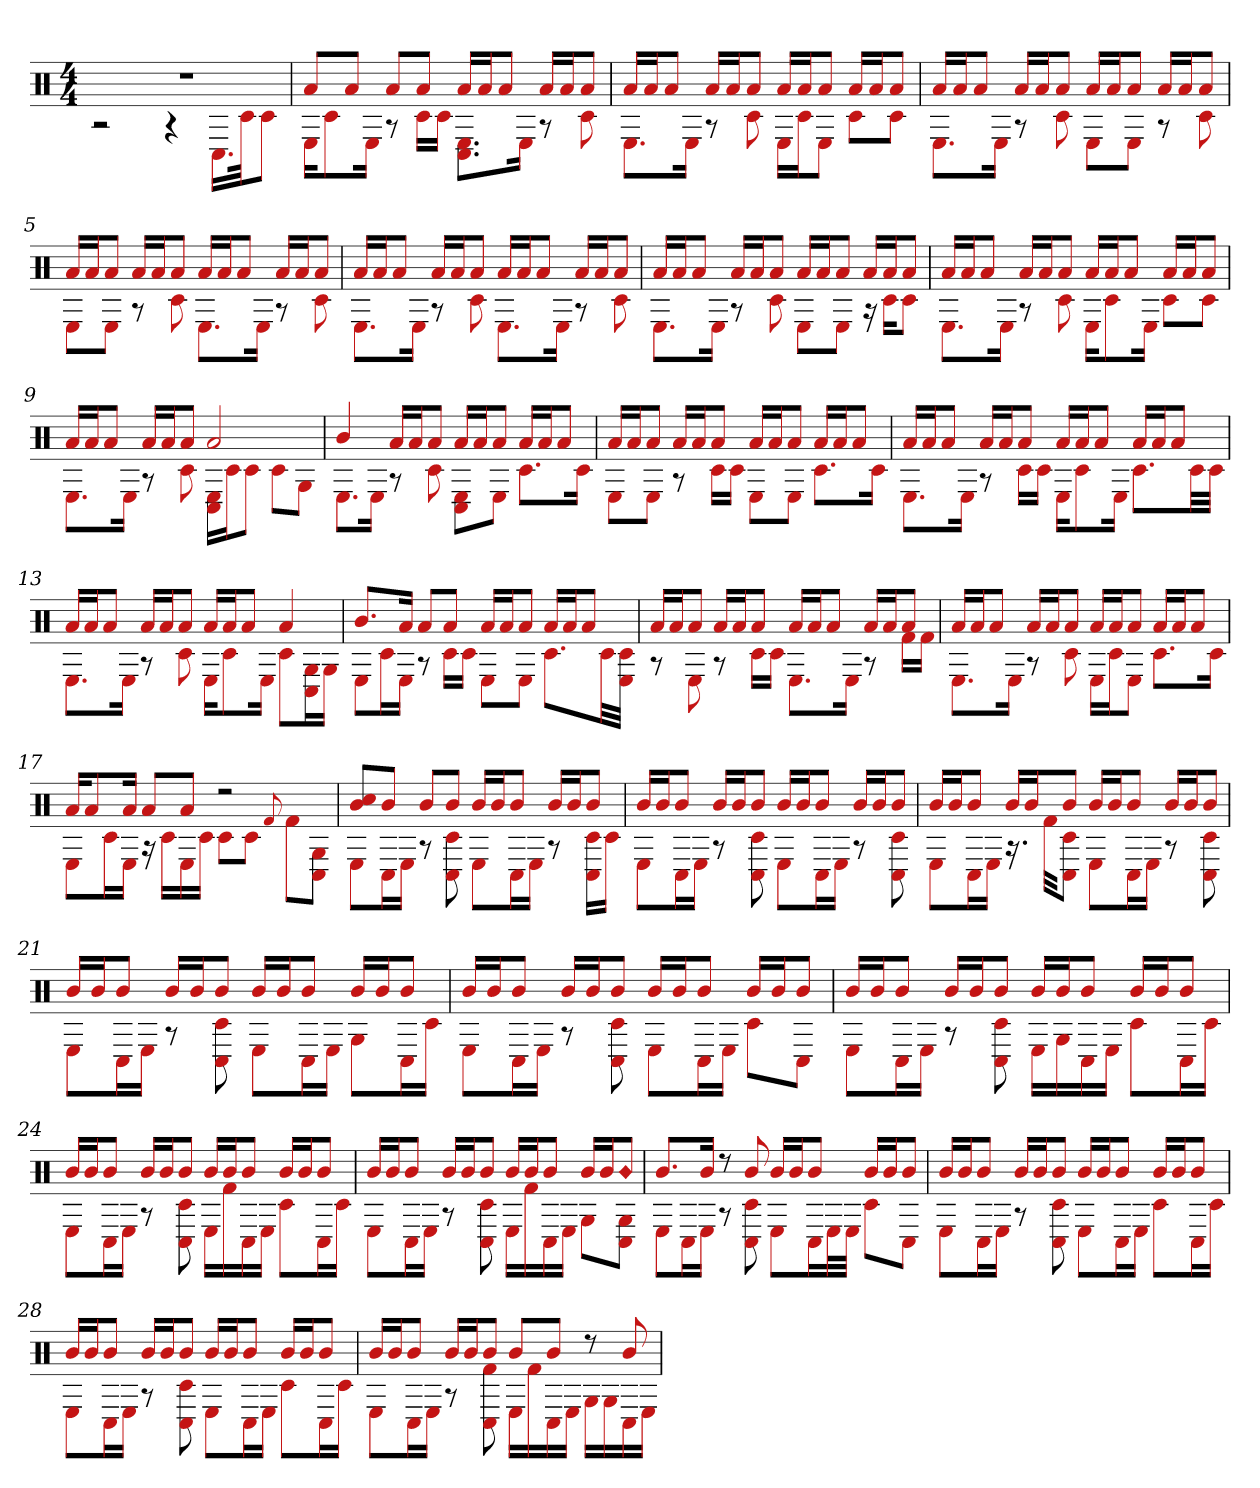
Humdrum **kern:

**kern
*part1
*staff1
*clefX
*k[]
*M4/4
=1
*^
1r	2r
.	4r
.	16.C#LL
.	32c#Jk
.	8c#J
=2	=2
8aL	16EKL
.	8c#
8aJ	.
.	16EJk
8aL	8r
8aJ	16c#LL
.	16c#JJ
16aLL	8.C# 8.EL
16aJ	.
8aJ	.
.	16EJk
16aLL	8r
16aJ	.
8aJ	8c#
=3	=3
16aLL	8.EL
16aJ	.
8aJ	.
.	16EJk
16aLL	8r
16aJ	.
8aJ	8c#
16aLL	16ELL
16aJ	16c#J
8aJ	8EJ
16aLL	8c#L
16aJ	.
8aJ	8c#J
=4	=4
16aLL	8.EL
16aJ	.
8aJ	.
.	16EJk
16aLL	8r
16aJ	.
8aJ	8c#
16aLL	8EL
16aJ	.
8aJ	8EJ
16aLL	8r
16aJ	.
8aJ	8c#
=5	=5
16aLL	8EL
16aJ	.
8aJ	8EJ
16aLL	8r
16aJ	.
8aJ	8c#
16aLL	8.EL
16aJ	.
8aJ	.
.	16EJk
16aLL	8r
16aJ	.
8aJ	8c#
=6	=6
16aLL	8.EL
16aJ	.
8aJ	.
.	16EJk
16aLL	8r
16aJ	.
8aJ	8c#
16aLL	8.EL
16aJ	.
8aJ	.
.	16EJk
16aLL	8r
16aJ	.
8aJ	8c#
=7	=7
16aLL	8.EL
16aJ	.
8aJ	.
.	16EJk
16aLL	8r
16aJ	.
8aJ	8c#
16aLL	8EL
16aJ	.
8aJ	8EJ
16aLL	16r
16aJ	16c#KL
8aJ	8c#J
=8	=8
16aLL	8.EL
16aJ	.
8aJ	.
.	16EJk
16aLL	8r
16aJ	.
8aJ	8c#
16aLL	16EKL
16aJ	8c#
8aJ	.
.	16EJk
16aLL	8c#L
16aJ	.
8aJ	8c#J
=9	=9
16aLL	8.EL
16aJ	.
8aJ	.
.	16EJk
16aLL	8r
16aJ	.
8aJ	8c#
2a	16C# 16ELL
.	16c#J
.	8c#J
.	8c#L
.	8GJ
=10	=10
4b	8.EL
.	16EJk
16aLL	8r
16aJ	.
8aJ	8c#
16aLL	8C# 8EL
16aJ	.
8aJ	8EJ
16aLL	8.c#L
16aJ	.
8aJ	.
.	16c#Jk
=11	=11
16aLL	8EL
16aJ	.
8aJ	8EJ
16aLL	8r
16aJ	.
8aJ	16c#LL
.	16c#JJ
16aLL	8EL
16aJ	.
8aJ	8EJ
16aLL	8.c#L
16aJ	.
8aJ	.
.	16c#Jk
=12	=12
16aLL	8.EL
16aJ	.
8aJ	.
.	16EJk
16aLL	8r
16aJ	.
8aJ	16c#LL
.	16c#JJ
16aLL	16EKL
16aJ	8c#
8aJ	.
.	16EJk
16aLL	8.c#L
16aJ	.
8aJ	.
.	32c#LL
.	32c#JJJ
=13	=13
16aLL	8.EL
16aJ	.
8aJ	.
.	16EJk
16aLL	8r
16aJ	.
8aJ	8c#
16aLL	16EKL
16aJ	8c#
8aJ	.
.	16EJk
4a	8c#L
.	16C# 16GL
.	16GJJ
=14	=14
8.bL	8EL
.	16c#L
16aJk	16EJJ
8aL	8r
8aJ	16c#LL
.	16c#JJ
16aLL	8EL
16aJ	.
8aJ	8EJ
16aLL	8.c#L
16aJ	.
8aJ	.
.	32c#LL
.	32c# 32EJJJ
=15	=15
16aLL	8r
16aJ	.
8aJ	8E
16aLL	8r
16aJ	.
8aJ	16c#LL
.	16c#JJ
16aLL	8.EL
16aJ	.
8aJ	.
.	16EJk
16aLL	8r
16aJ	.
8aJ	16f#LL
.	16f#JJ
=16	=16
16aLL	8.EL
16aJ	.
8aJ	.
.	16EJk
16aLL	8r
16aJ	.
8aJ	8c#
16aLL	16ELL
16aJ	16c#J
8aJ	8EJ
16aLL	8.c#L
16aJ	.
8aJ	.
.	16c#Jk
=17	=17
16aKL	8EL
8a	.
.	16c#L
16aJk	16EJJ
8aL	16r
.	16c#LL
8aJ	16E
.	16c#JJ
2r	8c#L
.	8c#J
.	8qqf#
.	8f#L
.	8C# 8GJ
=18	=18
8cc# 8bL	8EL
8bJ	16C#L
.	16EJJ
8bL	8r
8bJ	8c# 8C#
16bLL	8EL
16bJ	.
8bJ	16C#L
.	16EJJ
16bLL	8r
16bJ	.
8bJ	16C# 16c#LL
.	16c#JJ
=19	=19
16bLL	8EL
16bJ	.
8bJ	16C#L
.	16EJJ
16bLL	8r
16bJ	.
8bJ	8c# 8C#
16bLL	8EL
16bJ	.
8bJ	16C#L
.	16EJJ
16bLL	8r
16bJ	.
8bJ	8c# 8C#
=20	=20
16bLL	8EL
16bJ	.
8bJ	16C#L
.	16EJJ
16bLL	16.r
16bJ	.
.	32f#KKL
8bJ	8c# 8C#J
16bLL	8EL
16bJ	.
8bJ	16C#L
.	16EJJ
16bLL	8r
16bJ	.
8bJ	8c# 8C#
=21	=21
16bLL	8EL
16bJ	.
8bJ	16C#L
.	16EJJ
16bLL	8r
16bJ	.
8bJ	8c# 8C#
16bLL	8EL
16bJ	.
8bJ	16C#L
.	16EJJ
16bLL	8GL
16bJ	.
8bJ	16C#L
.	16c#JJ
=22	=22
16bLL	8EL
16bJ	.
8bJ	16C#L
.	16EJJ
16bLL	8r
16bJ	.
8bJ	8c# 8C#
16bLL	8EL
16bJ	.
8bJ	16C#L
.	16EJJ
16bLL	8c#L
16bJ	.
8bJ	8C#J
=23	=23
16bLL	8EL
16bJ	.
8bJ	16C#L
.	16EJJ
16bLL	8r
16bJ	.
8bJ	8c# 8C#
16bLL	16ELL
16bJ	16G
8bJ	16C#
.	16EJJ
16bLL	8c#L
16bJ	.
8bJ	16C#L
.	16c#JJ
=24	=24
16bLL	8EL
16bJ	.
8bJ	16C#L
.	16EJJ
16bLL	8r
16bJ	.
8bJ	8c# 8C#
16bLL	16ELL
16bJ	16f#
8bJ	16C#
.	16EJJ
16bLL	8c#L
16bJ	.
8bJ	16C#L
.	16c#JJ
=25	=25
16bLL	8EL
16bJ	.
8bJ	16C#L
.	16EJJ
16bLL	8r
16bJ	.
8bJ	8c# 8C#
16bLL	16ELL
16bJ	16f#
8bJ	16C#
.	16EJJ
16bLL	8GL
16bJ	.
!LO:N:head=diamond	!
8bJ	8G 8C#J
=26	=26
8.bL	8EL
.	16C#L
16bJk	16EJJ
8r	8r
8b	8c# 8C#
16bLL	8EL
16bJ	.
8bJ	16C#L
.	32EL
.	32EJJJ
16bLL	8c#L
16bJ	.
8bJ	8C#J
=27	=27
16bLL	8EL
16bJ	.
8bJ	16C#L
.	16EJJ
16bLL	8r
16bJ	.
8bJ	8c# 8C#
16bLL	8EL
16bJ	.
8bJ	16C#L
.	16EJJ
16bLL	8c#L
16bJ	.
8bJ	16C#L
.	16c#JJ
=28	=28
16bLL	8EL
16bJ	.
8bJ	16C#L
.	16EJJ
16bLL	8r
16bJ	.
8bJ	8c# 8C#
16bLL	8EL
16bJ	.
8bJ	16C#L
.	16EJJ
16bLL	8c#L
16bJ	.
8bJ	16C#L
.	16c#JJ
=29	=29
16bLL	8EL
16bJ	.
8bJ	16C#L
.	16EJJ
16bLL	8r
16bJ	.
8bJ	8C# 8f#
8bL	16ELL
.	16f#
8bJ	16C#
.	16EJJ
8r	16GLL
.	16G
8b	16C#
.	16EJJ
*v	*v
=
*-
